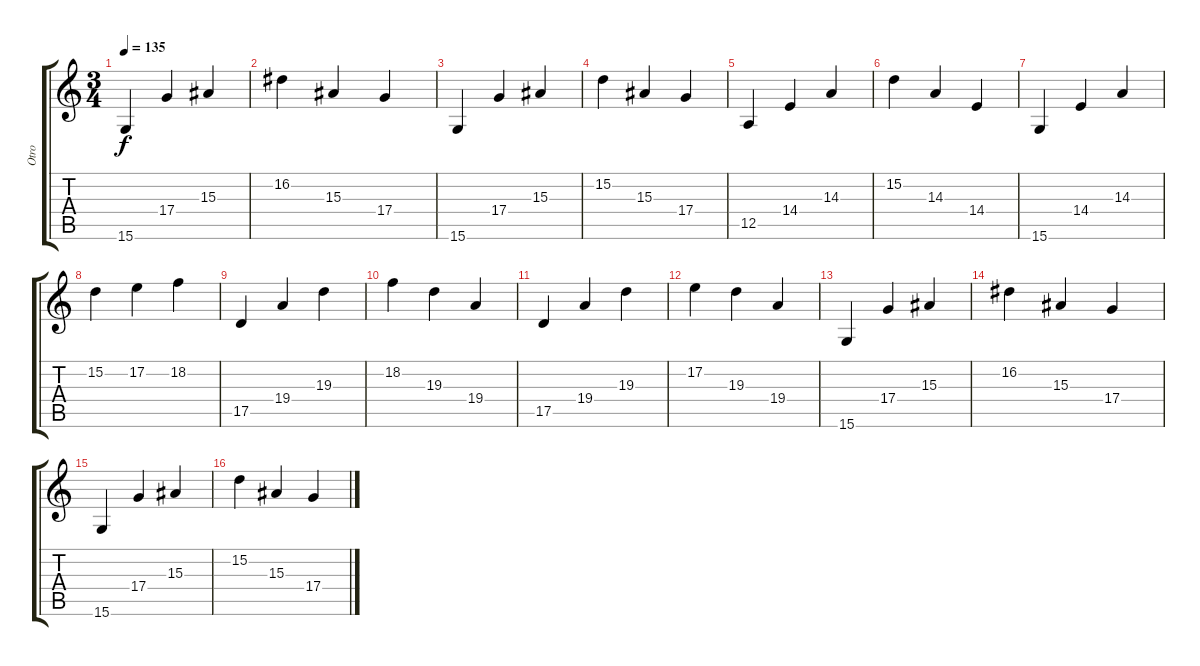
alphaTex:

\track ("Otro" "Otro") {instrument harpsichord}
\staff {score tabs}
\tuning (E4 B3 G3 D3 A2 E2) {hide}
\ts (3 4)
\tempo 135
\clef g2
\ks c
15.6.4{dy f} 17.4.4 15.3.4 |
16.2.4 15.3.4 17.4.4 |
15.6.4 17.4.4 15.3.4 |
15.2.4 15.3.4 17.4.4 |
12.5.4 14.4.4 14.3.4 |
15.2.4 14.3.4 14.4.4 |
15.6.4 14.4.4 14.3.4 |
15.2.4 17.2.4 18.2.4 |
17.5.4 19.4.4 19.3.4 |
18.2.4 19.3.4 19.4.4 |
17.5.4 19.4.4 19.3.4 |
17.2.4 19.3.4 19.4.4 |
15.6.4 17.4.4 15.3.4 |
16.2.4 15.3.4 17.4.4 |
15.6.4 17.4.4 15.3.4 |
15.2.4 15.3.4 17.4.4
